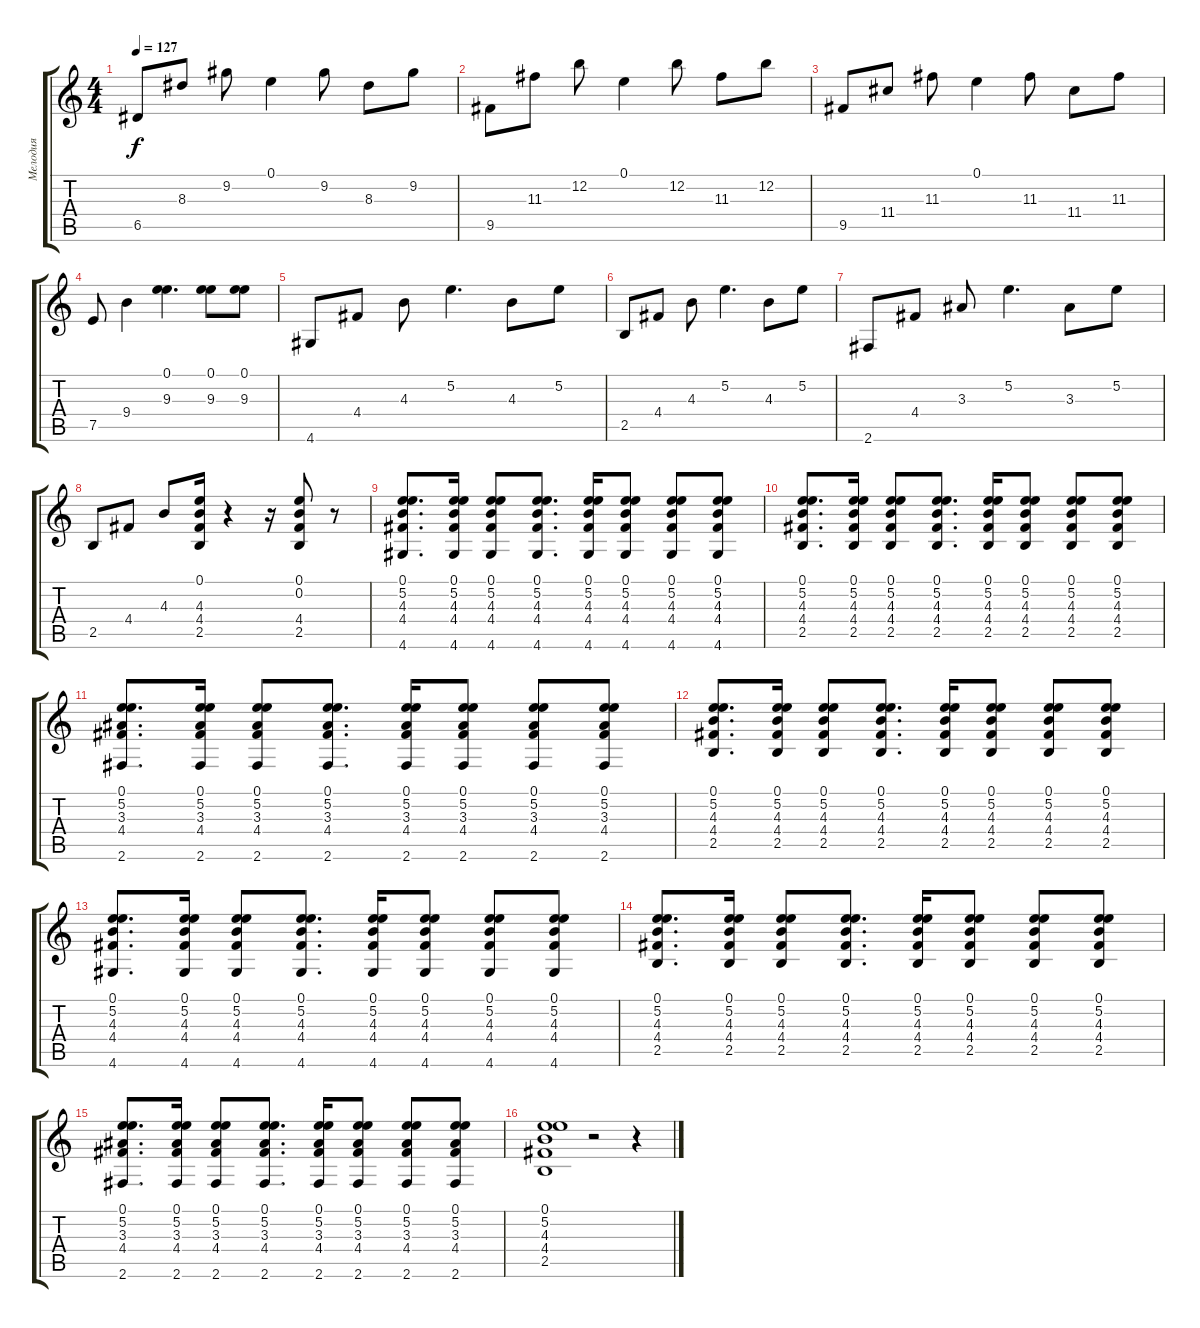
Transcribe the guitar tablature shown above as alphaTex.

\track ("Мелодия" "Мелодия") {instrument electricguitarclean}
\staff {score tabs}
\tuning (E4 B3 G3 D3 A2 E2) {hide}
\ts (4 4)
\tempo 127
\clef g2
\ks c
6.5.8{dy f} 8.3.8 9.2.8 0.1.4 9.2.8 8.3.8 9.2.8 |
9.5.8 11.3.8 12.2.8 0.1.4 12.2.8 11.3.8 12.2.8 |
9.5.8 11.4.8 11.3.8 0.1.4 11.3.8 11.4.8 11.3.8 |
7.5.8 9.4.4 (0.1 9.3).4{d} (0.1 9.3).8 (0.1 9.3).8 |
4.6.8 4.4.8 4.3.8 5.2.4{d} 4.3.8 5.2.8 |
2.5.8 4.4.8 4.3.8 5.2.4{d} 4.3.8 5.2.8 |
2.6.8 4.4.8 3.3.8 5.2.4{d} 3.3.8 5.2.8 |
2.5.8 4.4.8 4.3.8 (0.1 4.3 4.4 2.5).16 r.4 r.16 (0.1 0.2 4.4 2.5).8 r.8 |
(0.1 5.2 4.3 4.4 4.6).8{d} (0.1 5.2 4.3 4.4 4.6).16 (0.1 5.2 4.3 4.4 4.6).8 (0.1 5.2 4.3 4.4 4.6).8{d} (0.1 5.2 4.3 4.4 4.6).16 (0.1 5.2 4.3 4.4 4.6).8 (0.1 5.2 4.3 4.4 4.6).8 (0.1 5.2 4.3 4.4 4.6).8 |
(0.1 5.2 4.3 4.4 2.5).8{d} (0.1 5.2 4.3 4.4 2.5).16 (0.1 5.2 4.3 4.4 2.5).8 (0.1 5.2 4.3 4.4 2.5).8{d} (0.1 5.2 4.3 4.4 2.5).16 (0.1 5.2 4.3 4.4 2.5).8 (0.1 5.2 4.3 4.4 2.5).8 (0.1 5.2 4.3 4.4 2.5).8 |
(0.1 5.2 3.3 4.4 2.6).8{d} (0.1 5.2 3.3 4.4 2.6).16 (0.1 5.2 3.3 4.4 2.6).8 (0.1 5.2 3.3 4.4 2.6).8{d} (0.1 5.2 3.3 4.4 2.6).16 (0.1 5.2 3.3 4.4 2.6).8 (0.1 5.2 3.3 4.4 2.6).8 (0.1 5.2 3.3 4.4 2.6).8 |
(0.1 5.2 4.3 4.4 2.5).8{d} (0.1 5.2 4.3 4.4 2.5).16 (0.1 5.2 4.3 4.4 2.5).8 (0.1 5.2 4.3 4.4 2.5).8{d} (0.1 5.2 4.3 4.4 2.5).16 (0.1 5.2 4.3 4.4 2.5).8 (0.1 5.2 4.3 4.4 2.5).8 (0.1 5.2 4.3 4.4 2.5).8 |
(0.1 5.2 4.3 4.4 4.6).8{d} (0.1 5.2 4.3 4.4 4.6).16 (0.1 5.2 4.3 4.4 4.6).8 (0.1 5.2 4.3 4.4 4.6).8{d} (0.1 5.2 4.3 4.4 4.6).16 (0.1 5.2 4.3 4.4 4.6).8 (0.1 5.2 4.3 4.4 4.6).8 (0.1 5.2 4.3 4.4 4.6).8 |
(0.1 5.2 4.3 4.4 2.5).8{d} (0.1 5.2 4.3 4.4 2.5).16 (0.1 5.2 4.3 4.4 2.5).8 (0.1 5.2 4.3 4.4 2.5).8{d} (0.1 5.2 4.3 4.4 2.5).16 (0.1 5.2 4.3 4.4 2.5).8 (0.1 5.2 4.3 4.4 2.5).8 (0.1 5.2 4.3 4.4 2.5).8 |
(0.1 5.2 3.3 4.4 2.6).8{d} (0.1 5.2 3.3 4.4 2.6).16 (0.1 5.2 3.3 4.4 2.6).8 (0.1 5.2 3.3 4.4 2.6).8{d} (0.1 5.2 3.3 4.4 2.6).16 (0.1 5.2 3.3 4.4 2.6).8 (0.1 5.2 3.3 4.4 2.6).8 (0.1 5.2 3.3 4.4 2.6).8 |
(0.1 5.2 4.3 4.4 2.5).1 r.2 r.4
